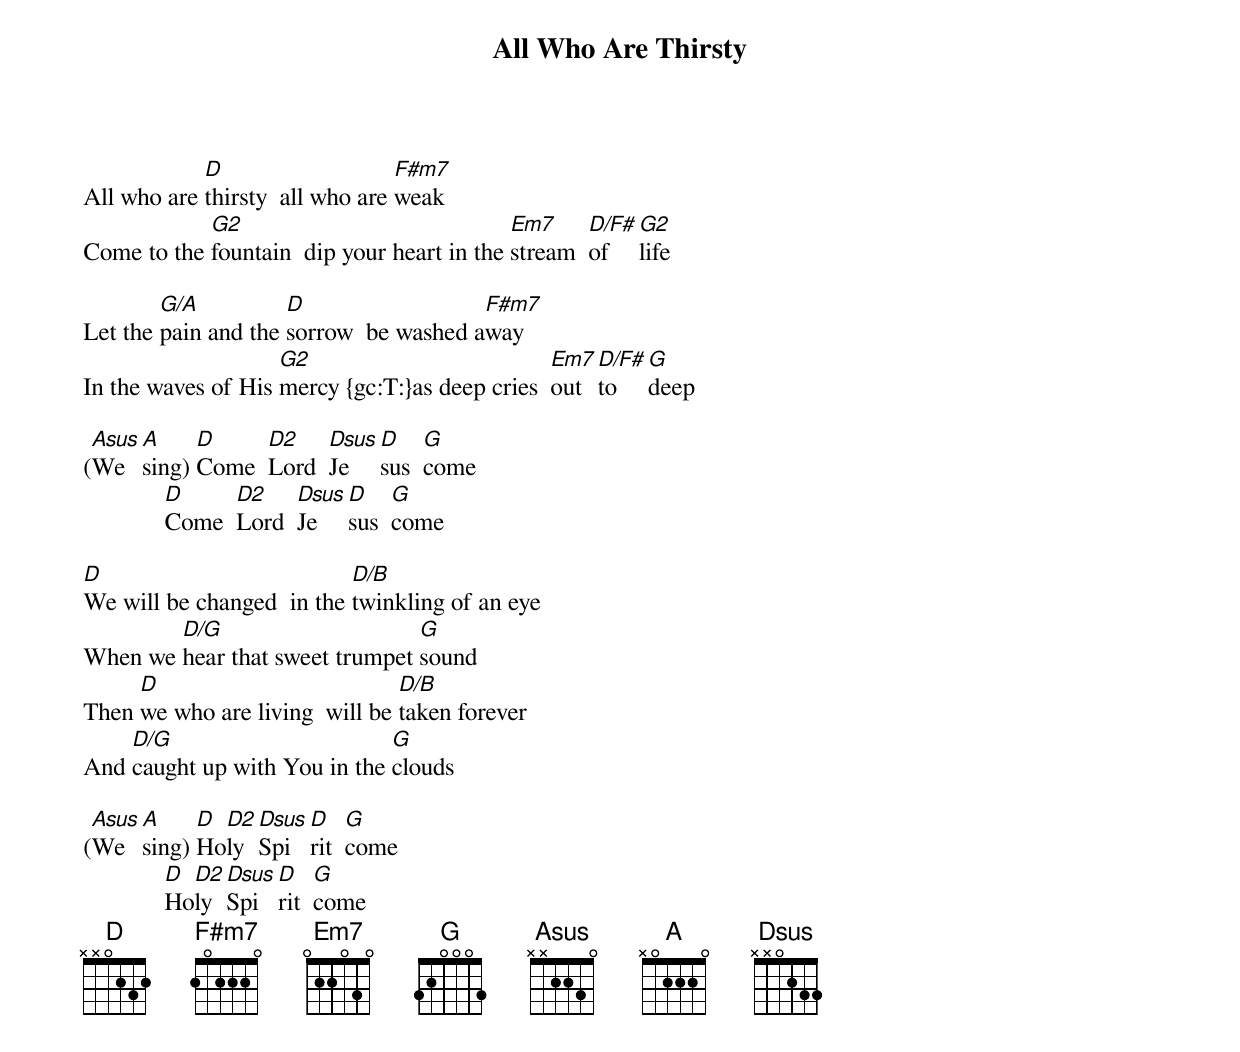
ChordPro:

{title: All Who Are Thirsty}
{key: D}
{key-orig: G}
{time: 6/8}
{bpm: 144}
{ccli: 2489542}
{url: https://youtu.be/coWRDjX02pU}
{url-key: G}
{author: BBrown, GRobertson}
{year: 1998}
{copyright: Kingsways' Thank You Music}

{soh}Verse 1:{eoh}
All who are [D]thirsty  all who are [F#m7]weak
Come to the [G2]fountain  dip your heart in the [Em7]stream  [D/F#]of  [G2]life

Let the [G/A]pain and the [D]sorrow  be washed a[F#m7]way
In the waves of His [G2]mercy {gc:T:}as deep cries  [Em7]out  [D/F#]to  [G]deep

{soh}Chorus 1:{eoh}
([Asus]We [A]sing) [D]Come  [D2]Lord  [Dsus]Je[D]sus  [G]come
             [D]Come  [D2]Lord  [Dsus]Je[D]sus  [G]come

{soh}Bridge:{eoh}
[D]We will be changed  in the [D/B]twinkling of an eye
When we [D/G]hear that sweet trumpet [G]sound
Then [D]we who are living  will be [D/B]taken forever
And [D/G]caught up with You in the [G]clouds

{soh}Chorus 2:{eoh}
([Asus]We [A]sing) [D]Ho[D2]ly  [Dsus]Spi[D]rit  [G]come
             [D]Ho[D2]ly  [Dsus]Spi[D]rit  [G]come
